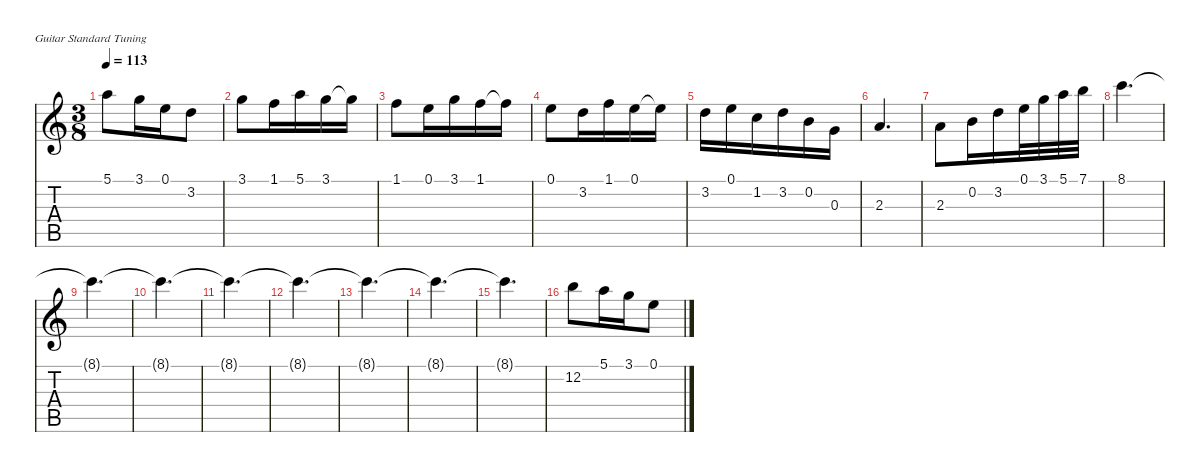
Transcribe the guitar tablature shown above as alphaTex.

\defaultSystemsLayout 4
\hideDynamics
\bracketExtendMode nobrackets
\singleTrackTrackNamePolicy hidden
\multiTrackTrackNamePolicy hidden
\firstSystemTrackNameMode fullname
\firstSystemTrackNameOrientation horizontal
\otherSystemsTrackNameOrientation horizontal
\track ("Frank Zappa" "od.guit.") {instrument overdrivenguitar}
\staff {score tabs}
\tuning (E4 B3 G3 D3 A2 E2)
\ts (3 8)
\tempo 113
\clef g2
\ks c
5.1.8{dy f beam Down} 3.1.16{beam Down} 0.1.16{beam Down} 3.2.8{beam Down} |
3.1.8{beam Down} 1.1.16{beam Down} 5.1.16{beam Down} 3.1.16{beam Down} 3.1{t}.16{beam Down} |
1.1.8{beam Down} 0.1.16{beam Down} 3.1.16{beam Down} 1.1.16{beam Down} 1.1{t}.16{beam Down} |
0.1.8{beam Down} 3.2.16{beam Down} 1.1.16{beam Down} 0.1.16{beam Down} 0.1{t}.16{beam Down} |
3.2.16{beam Down} 0.1.16{beam Down} 1.2.16{beam Down} 3.2.16{beam Down} 0.2.16{beam Down} 0.3.16{beam Down} |
2.3.4{d beam Up} |
2.3.8{beam Down} 0.2.16{beam Down} 3.2.16{beam Down} 0.1.32{beam Down} 3.1.32{beam Down} 5.1.32{beam Down} 7.1.32{beam Down} |
8.1.4{d beam Down} |
8.1{t}.4{d beam Down} |
8.1{t}.4{d beam Down} |
8.1{t}.4{d beam Down} |
8.1{t}.4{d beam Down} |
8.1{t}.4{d beam Down} |
8.1{t}.4{d beam Down} |
8.1{t}.4{d beam Down} |
12.2.8{beam Down} 5.1.16{beam Down} 3.1.16{beam Down} 0.1.8{beam Down}
